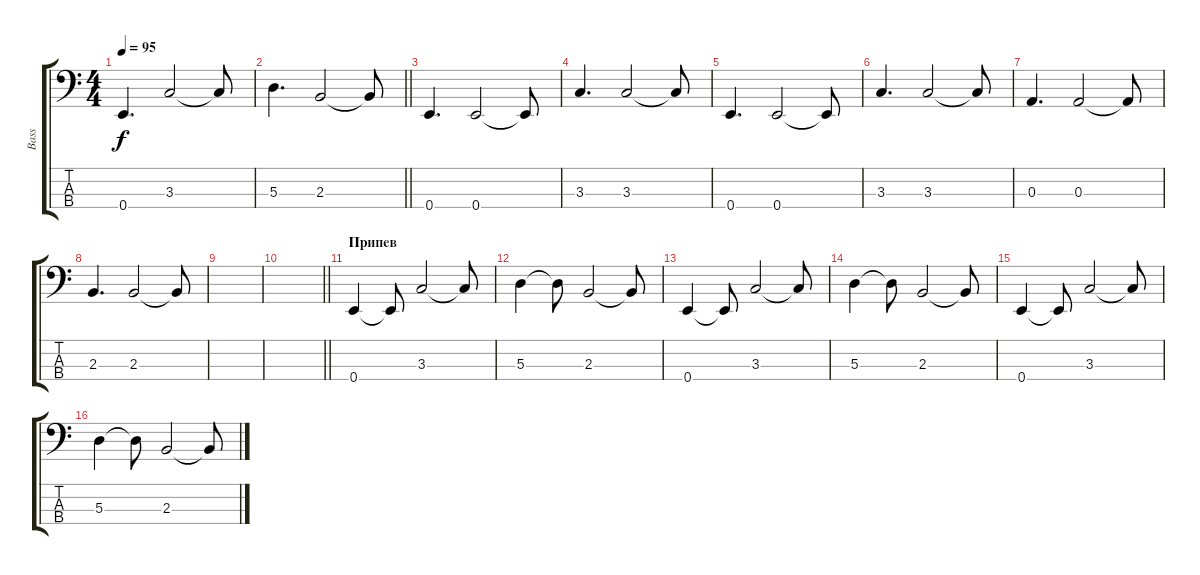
\track ("Bass" "Bass") {instrument electricbassfinger}
\staff {score tabs}
\tuning (G2 D2 A1 E1) {hide}
\ts (4 4)
\tempo 95
\clef f4
\ks c
0.4.4{d dy f} 3.3.2 3.3{t}.8 |
\barLineRight lightlight
5.3.4{d} 2.3.2 2.3{t}.8 |
0.4.4{d} 0.4.2 0.4{t}.8 |
3.3.4{d} 3.3.2 3.3{t}.8 |
0.4.4{d} 0.4.2 0.4{t}.8 |
3.3.4{d} 3.3.2 3.3{t}.8 |
0.3.4{d} 0.3.2 0.3{t}.8 |
2.3.4{d} 2.3.2 2.3{t}.8 |
|
\barLineRight lightlight
|
\section ("" "Припев")
0.4.4 0.4{t}.8 3.3.2 3.3{t}.8 |
5.3.4 5.3{t}.8 2.3.2 2.3{t}.8 |
0.4.4 0.4{t}.8 3.3.2 3.3{t}.8 |
5.3.4 5.3{t}.8 2.3.2 2.3{t}.8 |
0.4.4 0.4{t}.8 3.3.2 3.3{t}.8 |
5.3.4 5.3{t}.8 2.3.2 2.3{t}.8
